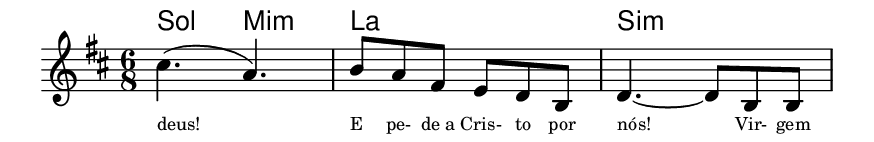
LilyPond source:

\version "2.20.0"
#(set! paper-alist (cons '("linha" . (cons (* 148 mm) (* 24 mm))) paper-alist))

\paper {
  #(set-paper-size "linha")
  ragged-right = ##f
}

\language "portugues"


harmonia = \chordmode {
    \key re \major
    \time 6/8
    %\partial 8
%harmonia
  sol4. mi:m la2. si:m
%/harmonia
}
melodia = \fixed do' {
    \key re \major
    \time 6/8
    %\partial 8
%recitação
    dos'4.( la)
    si8 la fas mi re si,
    re4.~re8 si, si,
    \bar "|"
%/recitação
}
letra = \lyricmode {
    \teeny
    deus! E pe- de_a Cris- to por nós! Vir- gem
    %\tweak self-alignment-X #1  \markup{aten-}
    %\tweak self-alignment-X #-1 \markup{\bold{dei}-me por pie-}
    %\tweak self-alignment-X #-1 \markup{\bold{da}de e escu-}
    %\tweak self-alignment-X #-1 \markup{\bold{tai} minha ora-}
    %\tweak self-alignment-X #-1 \markup{\bold{ção!}}
}

\book {
  \paper {
      indent = 0\mm
      scoreTitleMarkup = \markup {
          \with-color #red
          \fromproperty #'header:piece
      }
  }
  \header {
    %piece = "Ant."
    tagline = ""
  }
  \score {
    <<
      \new ChordNames {
        \set chordChanges = ##t
        \harmonia
      }
      \new Voice = "canto" { \melodia }
      \new Lyrics \lyricsto "canto" \letra
    >>
  }
}